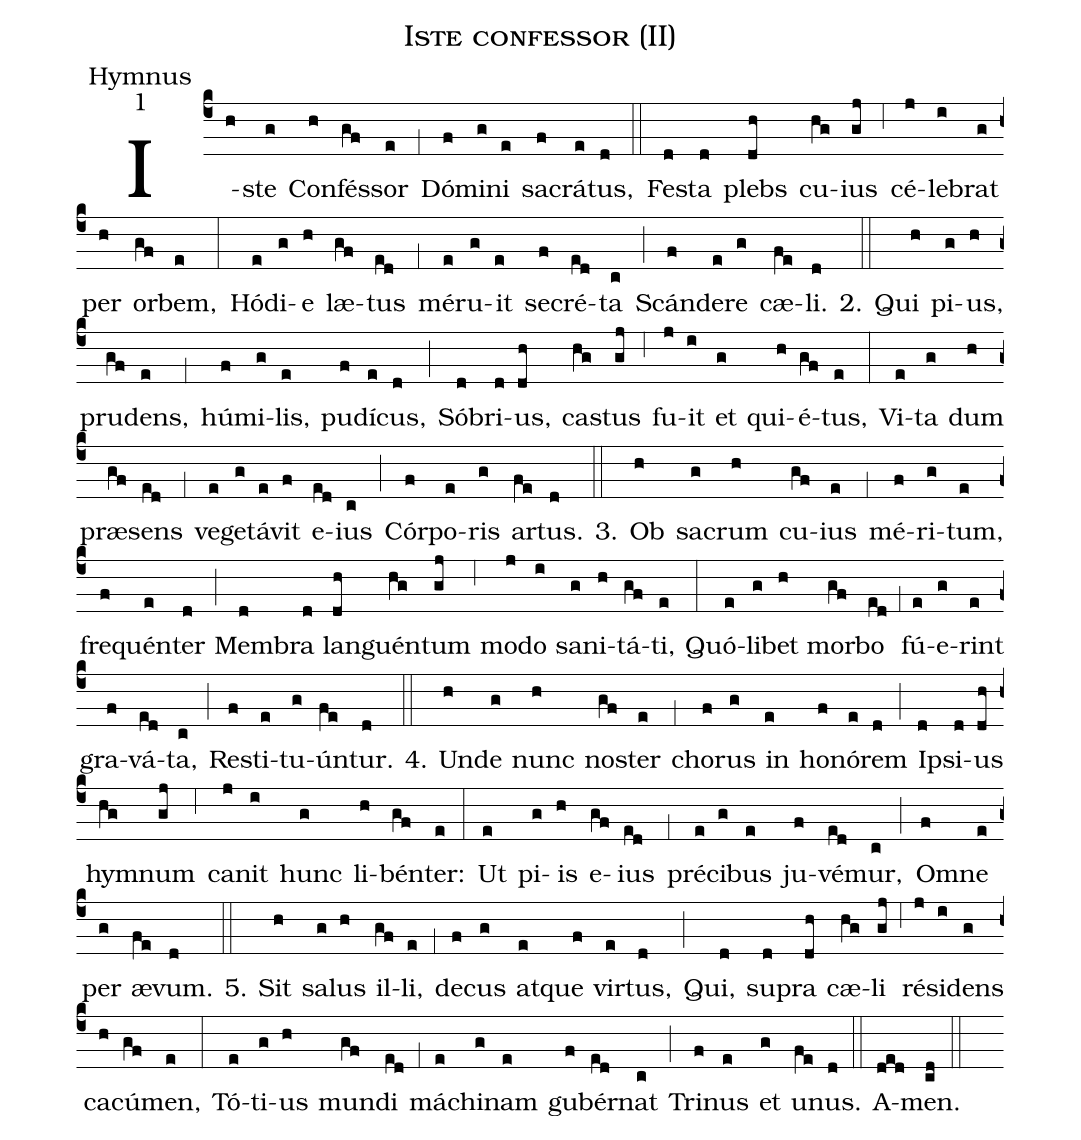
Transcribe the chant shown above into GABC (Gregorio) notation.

name:Iste confessor (II);
office-part:Hymnus;
mode:1;
%%
(c4) I(h)ste(g) Con(h)fés(gf)sor(e) (,1) Dó(f)mi(g)ni(e) sa(f)crá(e)tus,(d) (::)
Fe(d)sta(d) plebs(dh) cu(hg)ius(gj) (,6) cé(j)le(i)brat(g) per(h) or(gf)bem,(e) (:)
Hó(e)di(g)e(h) læ(gf)tus(ed) (,1) mé(e)ru(g)it(e) se(f)cré(ed)ta(c) (;) Scán(f)de(e)re(g) cæ(fe)li.(d) 2.(::) Qui(h) pi(g)us,(h) pru(gf)dens,(e) (,1) hú(f)mi(g)lis,(e) pu(f)dí(e)cus,(d) (;) Só(d)bri(d)us,(dh) ca(hg)stus(gj) (,6) fu(j)it(i) et(g) qui(h)é(gf)tus,(e) (:)
Vi(e)ta(g) dum(h) præ(gf)sens(ed) (,1) ve(e)ge(g)tá(e)vit(f) e(ed)ius(c) (;) Cór(f)po(e)ris(g) ar(fe)tus.(d) 3.(::) Ob(h) sa(g)crum(h) cu(gf)ius(e) (,1) mé(f)ri(g)tum,(e) fre(f)quén(e)ter(d) (;) Mem(d)bra(d) lan(dh)guén(hg)tum(gj) (,6) mo(j)do(i) sa(g)ni(h)tá(gf)ti,(e) (:)
Quó(e)li(g)bet(h) mor(gf)bo(ed) (,1) fú(e)e(g)rint(e) gra(f)vá(ed)ta,(c) (;) Re(f)sti(e)tu(g)ún(fe)tur.(d) 4.(::) Un(h)de(g) nunc(h) no(gf)ster(e) (,1) cho(f)rus(g) in(e) ho(f)nó(e)rem(d) (;) I(d)psi(d)us(dh) hy(hg)mnum(gj) (,6) ca(j)nit(i) hunc(g) li(h)bén(gf)ter:(e) (:)
Ut(e) pi(g)is(h) e(gf)ius(ed) (,1) pré(e)ci(g)bus(e) ju(f)vé(ed)mur,(c) (;) O(f)mne(e) per(g) æ(fe)vum.(d) 5.(::) Sit(h) sa(g)lus(h) il(gf)li,(e) (,1) de(f)cus(g) at(e)que(f) vir(e)tus,(d) (;) Qui,(d) su(d)pra(dh) cæ(hg)li(gj) (,6) ré(j)si(i)dens(g) ca(h)cú(gf)men,(e) (:)
Tó(e)ti(g)us(h) mun(gf)di(ed) (,1) má(e)chi(g)nam(e) gu(f)bér(ed)nat(c) (;) Tri(f)nus(e) et(g) u(fe)nus.(d) (::)
A(ded)men.(cd) (::)
